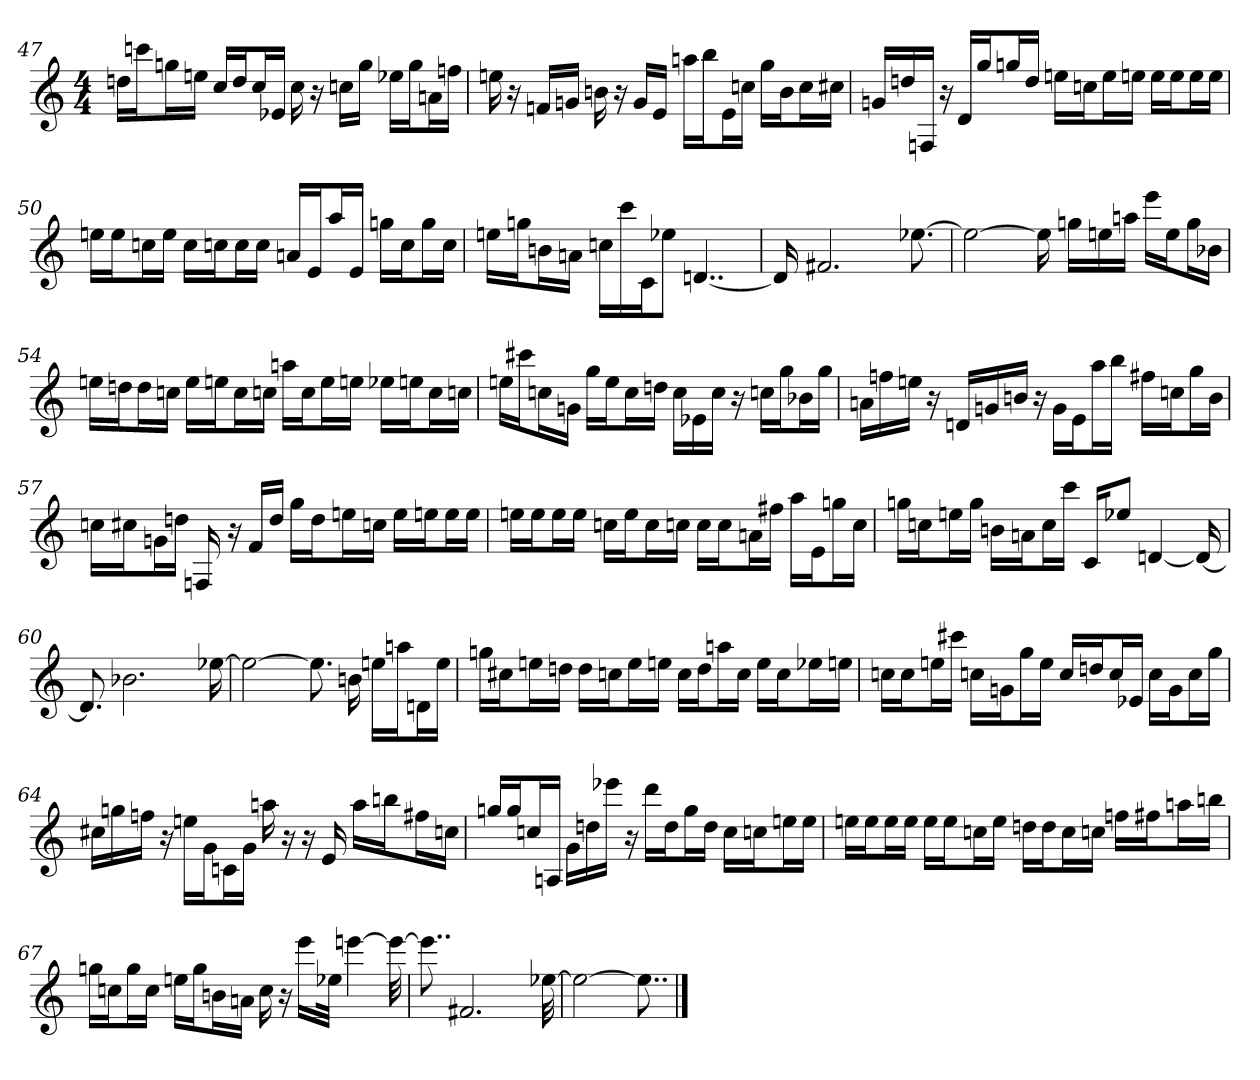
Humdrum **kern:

**kern
*part1
*staff1
*clefG2
*M4/4
=47
16ddn\LL
16cccn\J
16ggn\L
16een\JJ
16cc/LL
16dd/J
16cc/L
16e-X/JJ
16cc
16r
16ccn\LL
16gg\JJ
16ee-X\LL
16gg\J
16an\L
16ffn\JJ
=48
16een
16r
16fn/LL
16gn/JJ
16bn
16r
16g/LL
16e/JJ
16aan\LL
16bb\J
16e\L
16ccn\JJ
16gg\LL
16b\J
16cc\L
16cc#X\JJ
=49
16gn/LL
16ddn/
16Fn/JJ
16r
16d/LL
16gg/J
16ggn/L
16dd/JJ
16een\LL
16ccn\J
16ee\L
16een\JJ
16ee\LL
16ee\J
16ee\L
16ee\JJ
=50
16een\LL
16ee\J
16ccn\L
16ee\JJ
16cc\LL
16ccn\J
16cc\L
16cc\JJ
16an/LL
16e/J
16aa/L
16e/JJ
16ggn\LL
16cc\J
16gg\L
16cc\JJ
=51
16een\LL
16ggn\J
16bn\L
16an\JJ
16ccn\LL
16ccc\J
16c\K
8ee-X\J
[4..dn
=52
16d]
2.f#X
[8.ee-X
=53
2ee-_
16ee-]
16ggn\LL
16een\
16aan\JJ
16eee\LL
16ee\J
16gg\L
16b-X\JJ
=54
16een\LL
16ddn\J
16dd\L
16ccn\JJ
16ee\LL
16een\J
16cc\L
16ccn\JJ
16aan\LL
16cc\J
16ee\L
16een\JJ
16ee-X\LL
16een\J
16cc\L
16ccn\JJ
=55
16een\LL
16ccc#X\J
16ccn\L
16gn\JJ
16gg\LL
16ee\J
16cc\L
16ddn\JJ
16cc\LL
16e-X\
16cc\JJ
16r
16ccn\LL
16gg\J
16b-X\L
16gg\JJ
=56
16an\LL
16ffn\
16een\JJ
16r
16dn/LL
16gn/
16bn/JJ
16r
16g\LL
16e\J
16aa\L
16bb\JJ
16ff#X\LL
16ccn\J
16gg\L
16b\JJ
=57
16ccn\LL
16cc#X\J
16gn\L
16ddn\JJ
16Fn
16r
16f/LL
16dd/JJ
16gg\LL
16dd\J
16een\L
16ccn\JJ
16ee\LL
16een\J
16ee\L
16ee\JJ
=58
16een\LL
16ee\J
16ee\L
16ee\JJ
16ccn\LL
16ee\J
16cc\L
16ccn\JJ
16cc\LL
16cc\J
16an\L
16ff#X\JJ
16aa\LL
16e\J
16ggn\L
16cc\JJ
=59
16ggn\LL
16ccn\J
16een\L
16gg\JJ
16bn\LL
16an\J
16cc\L
16ccc\JJ
16c/KL
8ee-X/J
[4dn
16d_
=60
8.d]
2.b-X
[16ee-X
=61
2ee-_
8.ee-]
16bn
16een\LL
16aan\J
16dn\L
16ee\JJ
=62
16ggn\LL
16cc#X\J
16een\L
16ddn\JJ
16dd\LL
16ccn\J
16ee\L
16een\JJ
16cc\LL
16dd\J
16aan\L
16cc\JJ
16ee\LL
16cc\J
16ee-X\L
16een\JJ
=63
16ccn\LL
16cc\J
16een\L
16ccc#X\JJ
16ccn\LL
16gn\J
16gg\L
16ee\JJ
16cc/LL
16ddn/J
16cc/L
16e-X/JJ
16cc\LL
16g\J
16cc\L
16gg\JJ
=64
16cc#X\LL
16ggn\
16ffn\JJ
16r
16een\LL
16g\J
16cn\L
16g\JJ
16aan
16r
16r
16e
16aa\LL
16bbn\J
16ff#X\L
16ccn\JJ
=65
16ggn/LL
16gg/J
16ccn/L
16An/JJ
16g\LL
16ddn\
16eee-X\JJ
16r
16ddd\LL
16dd\J
16gg\L
16dd\JJ
16cc\LL
16ccn\J
16een\L
16ee\JJ
=66
16een\LL
16ee\J
16ee\L
16ee\JJ
16ee\LL
16ee\J
16ccn\L
16ee\JJ
16ddn\LL
16dd\J
16cc\L
16ccn\JJ
16ffn\LL
16ff#X\J
16aan\L
16bbn\JJ
=67
16ggn\LL
16ccn\J
16gg\L
16cc\JJ
16een\LL
16gg\J
16bn\L
16an\JJ
16cc
16r
16eee\LL
32ee-X\JJk
[4eeen
32eee_
=68
8..eee]
2.f#X
[32ee-X
=69
2ee-_
8..ee-]
==
*-
